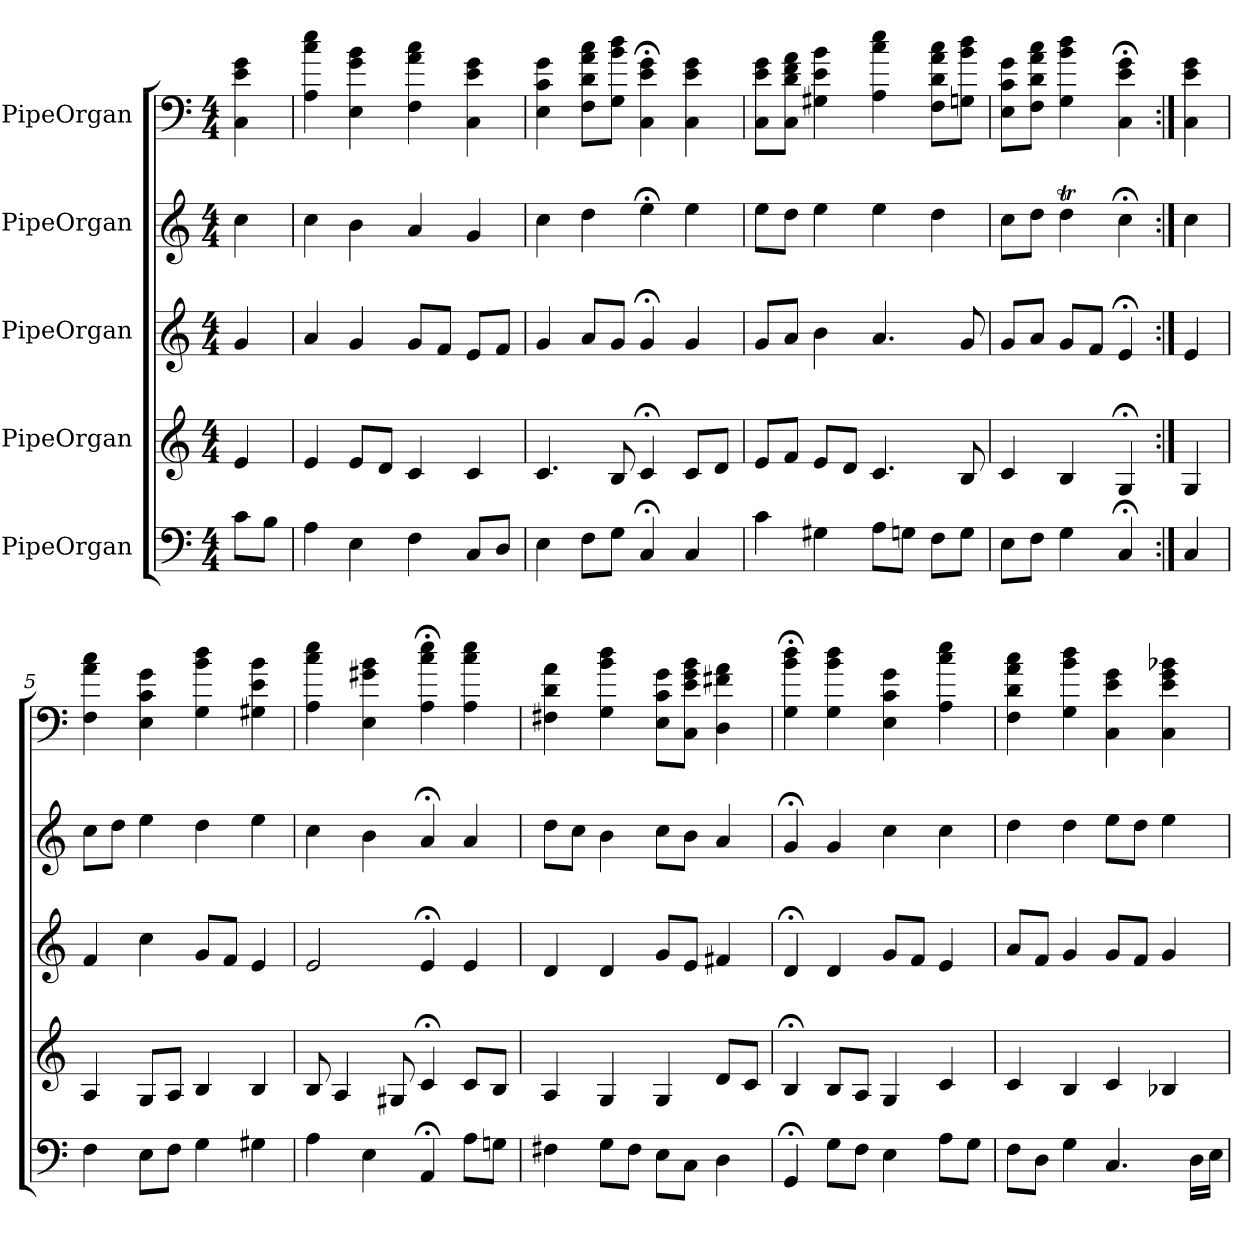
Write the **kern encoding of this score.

**kern	**kern	**kern	**kern	**kern
*part5	*part4	*part3	*part2	*part1
*staff5	*staff4	*staff3	*staff2	*staff1
*I"PipeOrgan	*I"PipeOrgan	*I"PipeOrgan	*I"PipeOrgan	*I"PipeOrgan
*k[]	*k[]	*k[]	*k[]	*k[]
*C:	*C:	*C:	*C:	*C:
*M4/4	*M4/4	*M4/4	*M4/4	*M4/4
*MM60	*MM60	*MM60	*MM60	*MM60
=	=	=	=	=
8cL	4e	4g	4cc	4C 4e 4g
8BJ	.	.	.	.
=1	=1	=1	=1	=1
4A	4e	4a	4cc	4A 4cc 4ee
4E	8eL	4g	4b	4E 4g 4b
.	8dJ	.	.	.
4F	4c	8gL	4a	4F 4a 4cc
.	.	8fJ	.	.
8CL	4c	8eL	4g	4C 4e 4g
8DJ	.	8fJ	.	.
=2	=2	=2	=2	=2
4E	4.c	4g	4cc	4E 4c 4g
8FL	.	8aL	4dd	8F 8d 8a 8ccL
8GJ	8B	8gJ	.	8G 8b 8ddJ
4C;<	4c;<	4g;<	4ee;<	4C;< 4e;< 4g;<
4C	8cL	4g	4ee	4C 4e 4g
.	8dJ	.	.	.
=3	=3	=3	=3	=3
4c	8eL	8gL	8eeL	8C 8e 8gL
.	8fJ	8aJ	8ddJ	8C 8d 8f 8aJ
4G#X	8eL	4b	4ee	4G#X 4e 4b
.	8dJ	.	.	.
8AL	4.c	4.a	4ee	4A 4cc 4ee
8GnJ	.	.	.	.
8FL	.	.	4dd	8F 8d 8a 8ccL
8GJ	8B	8g	.	8Gn 8b 8ddJ
=4	=4	=4	=4	=4
8EL	4c	8gL	8ccL	8E 8c 8gL
8FJ	.	8aJ	8ddJ	8F 8d 8a 8ccJ
4G	4B	8gL	4ddT	4G 4b 4dd
.	.	8fJ	.	.
4C;<	4G;<	4e;<	4cc;<	4C;< 4e;< 4g;<
=:|!	=:|!	=:|!	=:|!	=:|!
4C	4G	4e	4cc	4C 4e 4g
=5	=5	=5	=5	=5
4F	4A	4f	8ccL	4F 4a 4cc
.	.	.	8ddJ	.
8EL	8GL	4cc	4ee	4E 4c 4g
8FJ	8AJ	.	.	.
4G	4B	8gL	4dd	4G 4b 4dd
.	.	8fJ	.	.
4G#X	4B	4e	4ee	4G#X 4e 4b
=6	=6	=6	=6	=6
4A	8B	2e	4cc	4A 4cc 4ee
.	4A	.	.	.
4E	.	.	4b	4E 4g#X 4b
.	8G#X	.	.	.
4AA;<	4c;<	4e;<	4a;<	4A;< 4cc;< 4ee;<
8AL	8cL	4e	4a	4A 4cc 4ee
8GnJ	8BJ	.	.	.
=7	=7	=7	=7	=7
4F#X	4A	4d	8ddL	4F#X 4d 4a
.	.	.	8ccJ	.
8GL	4G	4d	4b	4G 4b 4dd
8F#J	.	.	.	.
8EL	4G	8gL	8ccL	8E 8c 8gL
8CJ	.	8eJ	8bJ	8C 8e 8g 8bJ
4D	8dL	4f#X	4a	4D 4f#X 4a
.	8cJ	.	.	.
=8	=8	=8	=8	=8
4GG;<	4B;<	4d;<	4g;<	4G;< 4b;< 4dd;<
8GL	8BL	4d	4g	4G 4b 4dd
8FJ	8AJ	.	.	.
4E	4G	8gL	4cc	4E 4c 4g
.	.	8fJ	.	.
8AL	4c	4e	4cc	4A 4cc 4ee
8GJ	.	.	.	.
=9	=9	=9	=9	=9
8FL	4c	8aL	4dd	4F 4d 4a 4cc
8DJ	.	8fJ	.	.
4G	4B	4g	4dd	4G 4b 4dd
4.C	4c	8gL	8eeL	4C 4e 4g
.	.	8fJ	8ddJ	.
.	4B-X	4g	4ee	4C 4e 4g 4b-X
16DLL	.	.	.	.
16EJJ	.	.	.	.
=	=	=	=	=
*-	*-	*-	*-	*-
